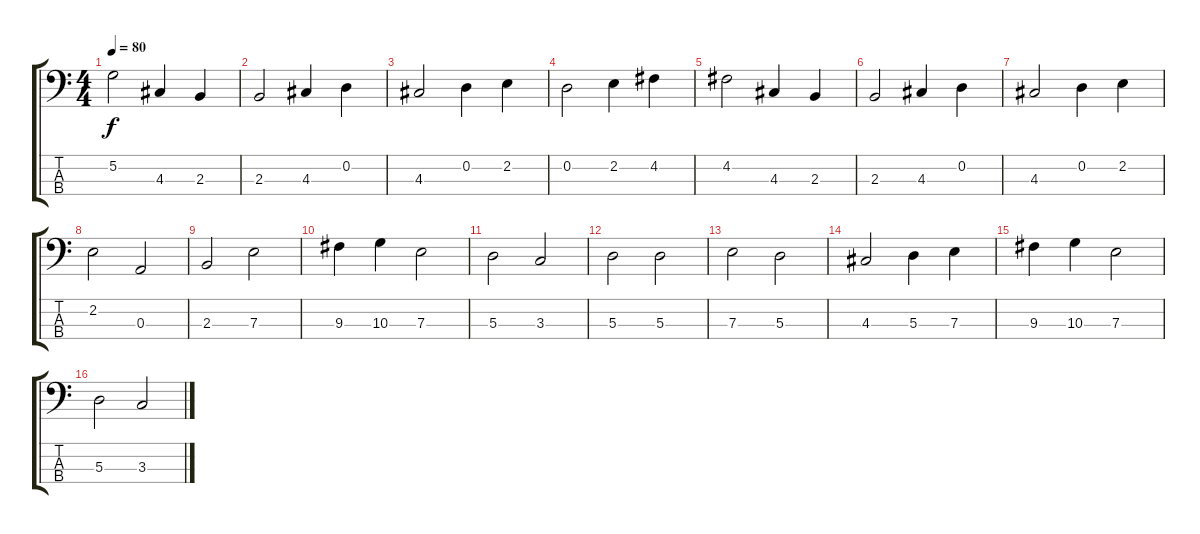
\track "" {instrument acousticbass}
\staff {score tabs}
\tuning (G2 D2 A1 E1) {hide}
\ts (4 4)
\tempo 80
\clef f4
\ks c
5.2.2{dy f} 4.3.4 2.3.4 |
2.3.2 4.3.4 0.2.4 |
4.3.2 0.2.4 2.2.4 |
0.2.2 2.2.4 4.2.4 |
4.2.2 4.3.4 2.3.4 |
2.3.2 4.3.4 0.2.4 |
4.3.2 0.2.4 2.2.4 |
2.2.2 0.3.2 |
2.3.2 7.3.2 |
9.3.4 10.3.4 7.3.2 |
5.3.2 3.3.2 |
5.3.2 5.3.2 |
7.3.2 5.3.2 |
4.3.2 5.3.4 7.3.4 |
9.3.4 10.3.4 7.3.2 |
5.3.2 3.3.2
